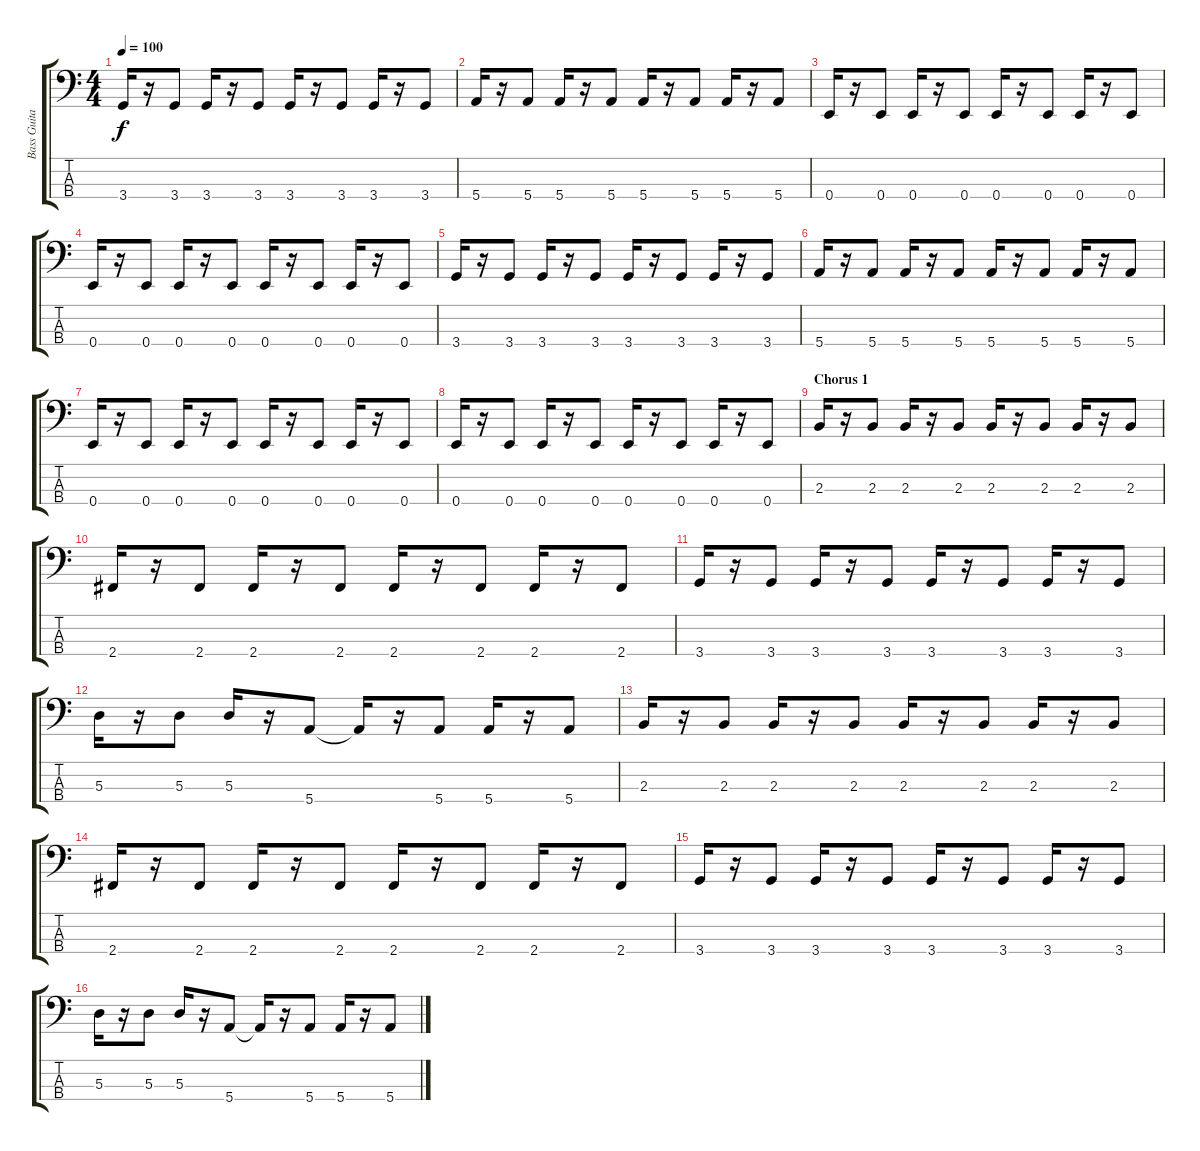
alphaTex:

\track ("Bass Guitar" "Bass Guita") {instrument electricbasspick}
\staff {score tabs}
\tuning (G2 D2 A1 E1) {hide}
\ts (4 4)
\tempo 100
\clef f4
\ks c
3.4.16{dy f} r.16 3.4.8 3.4.16 r.16 3.4.8 3.4.16 r.16 3.4.8 3.4.16 r.16 3.4.8 |
5.4.16 r.16 5.4.8 5.4.16 r.16 5.4.8 5.4.16 r.16 5.4.8 5.4.16 r.16 5.4.8 |
0.4.16 r.16 0.4.8 0.4.16 r.16 0.4.8 0.4.16 r.16 0.4.8 0.4.16 r.16 0.4.8 |
0.4.16 r.16 0.4.8 0.4.16 r.16 0.4.8 0.4.16 r.16 0.4.8 0.4.16 r.16 0.4.8 |
3.4.16 r.16 3.4.8 3.4.16 r.16 3.4.8 3.4.16 r.16 3.4.8 3.4.16 r.16 3.4.8 |
5.4.16 r.16 5.4.8 5.4.16 r.16 5.4.8 5.4.16 r.16 5.4.8 5.4.16 r.16 5.4.8 |
0.4.16 r.16 0.4.8 0.4.16 r.16 0.4.8 0.4.16 r.16 0.4.8 0.4.16 r.16 0.4.8 |
0.4.16 r.16 0.4.8 0.4.16 r.16 0.4.8 0.4.16 r.16 0.4.8 0.4.16 r.16 0.4.8 |
\section ("" "Chorus 1")
2.3.16 r.16 2.3.8 2.3.16 r.16 2.3.8 2.3.16 r.16 2.3.8 2.3.16 r.16 2.3.8 |
2.4.16 r.16 2.4.8 2.4.16 r.16 2.4.8 2.4.16 r.16 2.4.8 2.4.16 r.16 2.4.8 |
3.4.16 r.16 3.4.8 3.4.16 r.16 3.4.8 3.4.16 r.16 3.4.8 3.4.16 r.16 3.4.8 |
5.3.16 r.16 5.3.8 5.3.16 r.16 5.4.8 5.4{t}.16 r.16 5.4.8 5.4.16 r.16 5.4.8 |
2.3.16 r.16 2.3.8 2.3.16 r.16 2.3.8 2.3.16 r.16 2.3.8 2.3.16 r.16 2.3.8 |
2.4.16 r.16 2.4.8 2.4.16 r.16 2.4.8 2.4.16 r.16 2.4.8 2.4.16 r.16 2.4.8 |
3.4.16 r.16 3.4.8 3.4.16 r.16 3.4.8 3.4.16 r.16 3.4.8 3.4.16 r.16 3.4.8 |
5.3.16 r.16 5.3.8 5.3.16 r.16 5.4.8 5.4{t}.16 r.16 5.4.8 5.4.16 r.16 5.4.8
